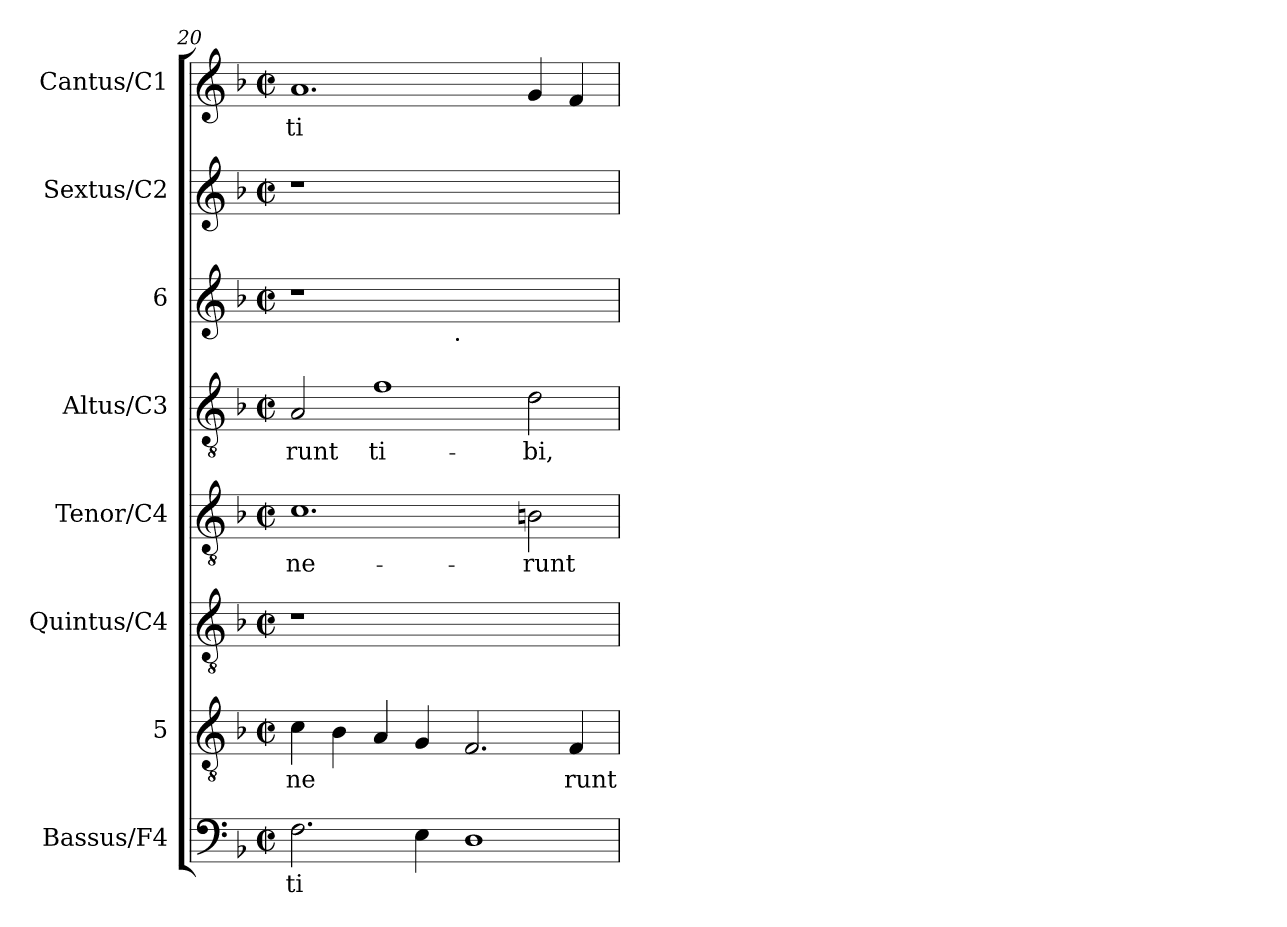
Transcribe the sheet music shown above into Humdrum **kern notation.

**kern	**text	**kern	**text	**kern	**kern	**text	**kern	**text	**kern	**kern	**kern	**text
*part8	*part8	*part7	*part7	*part6	*part5	*part5	*part4	*part4	*part3	*part2	*part1	*part1
*staff8	*staff8	*staff7	*staff7	*staff6	*staff5	*staff5	*staff4	*staff4	*staff3	*staff2	*staff1	*staff1
*I"Bassus/F4	*	*I"5	*	*I"Quintus/C4	*I"Tenor/C4	*	*I"Altus/C3	*	*I"6	*I"Sextus/C2	*I"Cantus/C1	*
*I'B	*	*	*	*	*I'T	*	*I'A	*	*	*	*I'C	*
*clefF4	*	*clefGv2	*	*clefGv2	*clefGv2	*	*clefGv2	*	*clefG2	*clefG2	*clefG2	*
*k[b-]	*	*k[b-]	*	*k[b-]	*k[b-]	*	*k[b-]	*	*k[b-]	*k[b-]	*k[b-]	*
*F:	*	*F:	*	*F:	*F:	*	*F:	*	*F:	*F:	*F:	*
*M2/2	*	*M2/2	*	*M2/2	*M2/2	*	*M2/2	*	*M2/2	*M2/2	*M2/2	*
*met(c|)	*	*met(c|)	*	*met(c|)	*met(c|)	*	*met(c|)	*	*met(c|)	*met(c|)	*met(c|)	*
=20	=20	=20	=20	=20	=20	=20	=20	=20	=20	=20	=20	=20
!	!LO:LY:b:cj	!	!LO:LY:b:cj	!	!	!LO:LY:b:cj	!	!LO:LY:b:cj	!	!	!	!LO:LY:b:cj
*	*	*	*	*	*	*	*	*	*^	*	*	*
2.F\	ti-	4c\	-ne-	1r	1.c	-ne-	2A/	-runt	1r	2ryy	1r	1.a	ti-
!	!	!	!LO:LY:b:cj	!	!	!	!	!	!	!	!	!	!
.	.	4B-\	--	.	.	.	.	.	.	.	.	.	.
!	!	!	!LO:LY:b:cj	!	!	!	!	!LO:LY:b:cj	!	!	!	!	!
.	.	4A/	--	.	.	.	1f	ti-	.	4...ryy	.	.	.
!	!LO:LY:b:cj	!	!LO:LY:b:cj	!	!	!	!	!	!	!	!	!	!
4E\	--	4G/	--	.	.	.	.	.	.	.	.	.	.
!	!	!	!	!	!	!	!	!	!	!LO:TX:b:t=.	!	!	!
.	.	.	.	.	.	.	.	.	.	1ryy	.	.	.
!	!LO:LY:b:cj	!	!LO:LY:b:cj	!	!	!	!	!	!	!	!	!	!
1D	--	2.F/	--	1ryy	.	.	.	.	1ryy	.	1ryy	.	.
!	!	!	!	!	!	!LO:LY:b:cj	!	!LO:LY:b:cj	!	!	!	!	!LO:LY:b:cj
.	.	.	.	.	2Bn\	-runt	2d\	-bi,	.	.	.	4g/	--
!	!	!	!LO:LY:b:cj	!	!	!	!	!	!	!	!	!	!LO:LY:b:cj
.	.	4F/	-runt	.	.	.	.	.	.	.	.	4f/	--
.	.	.	.	.	.	.	.	.	.	32ryy	.	.	.
*	*	*	*	*	*	*	*	*	*v	*v	*	*	*
=	=	=	=	=	=	=	=	=	=	=	=	=
*-	*-	*-	*-	*-	*-	*-	*-	*-	*-	*-	*-	*-
